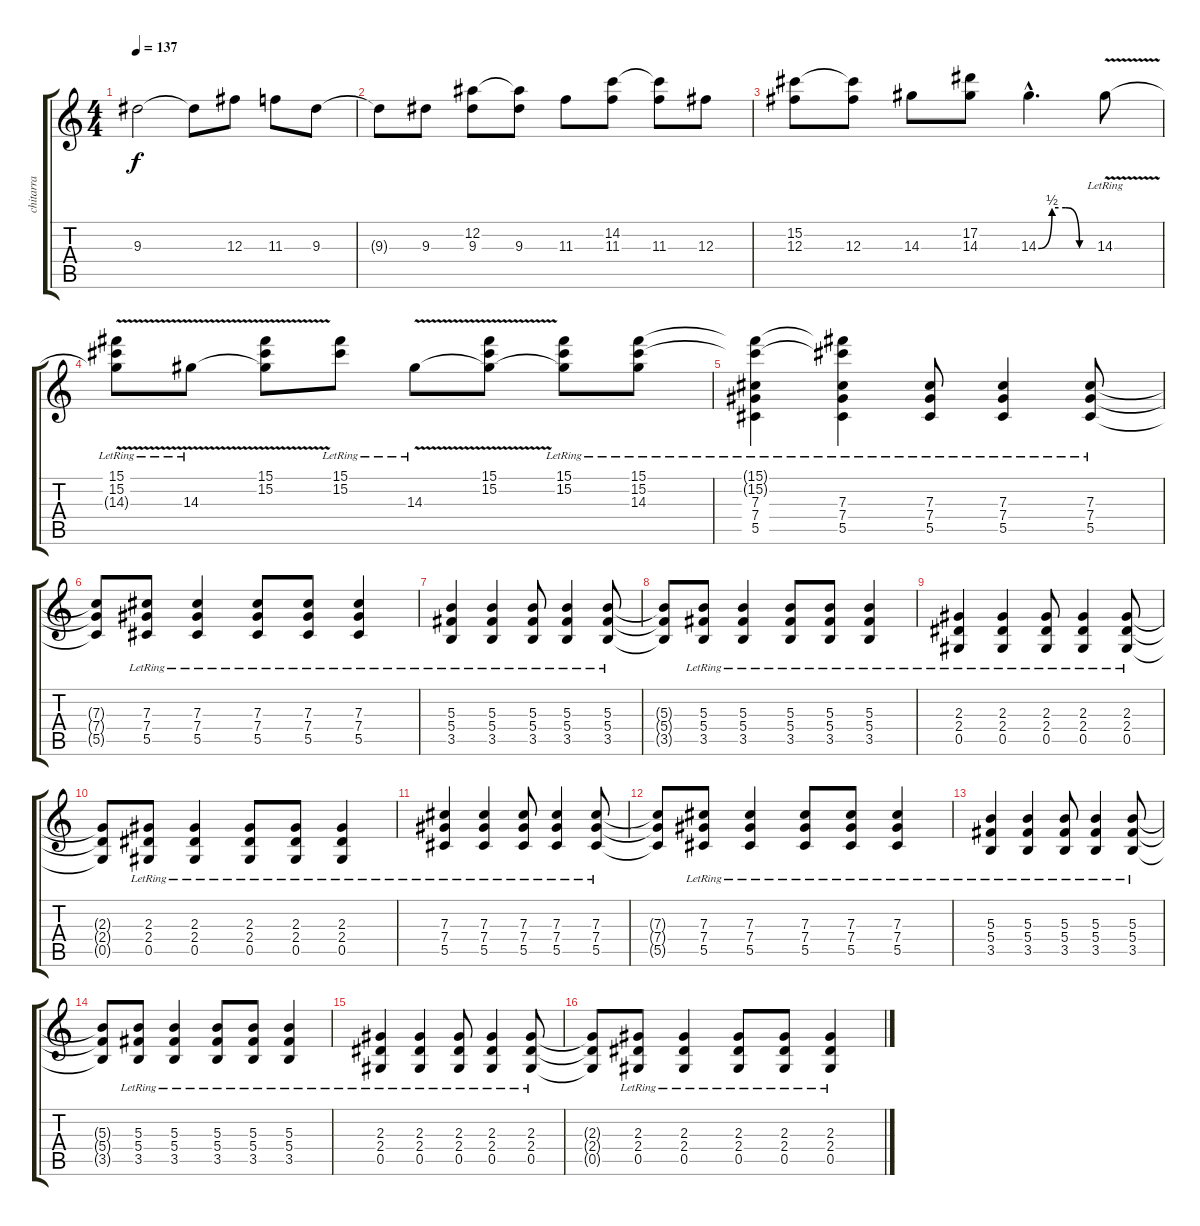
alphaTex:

\track ("chitarra" "chitarra") {instrument distortionguitar}
\staff {score tabs}
\tuning (Eb4 Bb3 Gb3 Db3 Ab2 Eb2) {hide}
\ts (4 4)
\tempo 137
\clef g2
\ks c
9.3{t}.2{dy f} 9.3{t}.8 12.3.8 11.3.8 9.3.8 |
9.3{t}.8 9.3.8 (12.2 9.3).8 (12.2{t} 9.3).8 11.3.8 (14.2 11.3).8 (14.2{t} 11.3).8 12.3.8 |
(15.2 12.3).8 (15.2{t} 12.3).8 14.3.8 (17.2 14.3).8 14.3{be (custom 0 0 15 2 30 2 45 0 60 0) hac}.4{d} 14.3{v lr}.8 |
(15.1{lr} 15.2{lr} 14.3{t}).8 14.3{v lr}.8 (15.1 15.2 14.3{t}).8 (15.1{lr} 15.2{lr}).8 14.3{v lr}.8 (15.1 15.2 14.3{t}).8 (15.1{lr} 15.2{lr} 14.3{t}).8 (15.1{lr} 15.2{lr} 14.3).8 |
(15.1{t} 15.2{t} 7.3{lr} 7.4{lr} 5.5{lr}).4 (15.1{t} 15.2{t} 7.3{lr} 7.4{lr} 5.5{lr}).4 (7.3{lr} 7.4{lr} 5.5{lr}).8{volume 11 balance 0 instrument distortionguitar} (7.3{lr} 7.4{lr} 5.5{lr}).4 (7.3{lr} 7.4{lr} 5.5{lr}).8 |
(7.3{t} 7.4{t} 5.5{t}).8 (7.3{lr} 7.4{lr} 5.5{lr}).8 (7.3{lr} 7.4{lr} 5.5{lr}).4 (7.3{lr} 7.4{lr} 5.5{lr}).8 (7.3{lr} 7.4{lr} 5.5{lr}).8 (7.3{lr} 7.4{lr} 5.5{lr}).4 |
(5.3{lr} 5.4{lr} 3.5{lr}).4 (5.3{lr} 5.4{lr} 3.5{lr}).4 (5.3{lr} 5.4{lr} 3.5{lr}).8 (5.3{lr} 5.4{lr} 3.5{lr}).4 (5.3{lr} 5.4{lr} 3.5{lr}).8 |
(5.3{t} 5.4{t} 3.5{t}).8 (5.3{lr} 5.4{lr} 3.5{lr}).8 (5.3{lr} 5.4{lr} 3.5{lr}).4 (5.3{lr} 5.4{lr} 3.5{lr}).8 (5.3{lr} 5.4{lr} 3.5{lr}).8 (5.3{lr} 5.4{lr} 3.5{lr}).4 |
(2.3{lr} 2.4{lr} 0.5{lr}).4 (2.3{lr} 2.4{lr} 0.5{lr}).4 (2.3{lr} 2.4{lr} 0.5{lr}).8 (2.3{lr} 2.4{lr} 0.5{lr}).4 (2.3{lr} 2.4{lr} 0.5{lr}).8 |
(2.3{t} 2.4{t} 0.5{t}).8 (2.3{lr} 2.4{lr} 0.5{lr}).8 (2.3{lr} 2.4{lr} 0.5{lr}).4 (2.3{lr} 2.4{lr} 0.5{lr}).8 (2.3{lr} 2.4{lr} 0.5{lr}).8 (2.3{lr} 2.4{lr} 0.5{lr}).4 |
(7.3{lr} 7.4{lr} 5.5{lr}).4 (7.3{lr} 7.4{lr} 5.5{lr}).4 (7.3{lr} 7.4{lr} 5.5{lr}).8 (7.3{lr} 7.4{lr} 5.5{lr}).4 (7.3{lr} 7.4{lr} 5.5{lr}).8 |
(7.3{t} 7.4{t} 5.5{t}).8 (7.3{lr} 7.4{lr} 5.5{lr}).8 (7.3{lr} 7.4{lr} 5.5{lr}).4 (7.3{lr} 7.4{lr} 5.5{lr}).8 (7.3{lr} 7.4{lr} 5.5{lr}).8 (7.3{lr} 7.4{lr} 5.5{lr}).4 |
(5.3{lr} 5.4{lr} 3.5{lr}).4 (5.3{lr} 5.4{lr} 3.5{lr}).4 (5.3{lr} 5.4{lr} 3.5{lr}).8 (5.3{lr} 5.4{lr} 3.5{lr}).4 (5.3{lr} 5.4{lr} 3.5{lr}).8 |
(5.3{t} 5.4{t} 3.5{t}).8 (5.3{lr} 5.4{lr} 3.5{lr}).8 (5.3{lr} 5.4{lr} 3.5{lr}).4 (5.3{lr} 5.4{lr} 3.5{lr}).8 (5.3{lr} 5.4{lr} 3.5{lr}).8 (5.3{lr} 5.4{lr} 3.5{lr}).4 |
(2.3{lr} 2.4{lr} 0.5{lr}).4 (2.3{lr} 2.4{lr} 0.5{lr}).4 (2.3{lr} 2.4{lr} 0.5{lr}).8 (2.3{lr} 2.4{lr} 0.5{lr}).4 (2.3{lr} 2.4{lr} 0.5{lr}).8 |
(2.3{t} 2.4{t} 0.5{t}).8 (2.3{lr} 2.4{lr} 0.5{lr}).8 (2.3{lr} 2.4{lr} 0.5{lr}).4 (2.3{lr} 2.4{lr} 0.5{lr}).8 (2.3{lr} 2.4{lr} 0.5{lr}).8 (2.3 2.4{lr} 0.5{lr}).4
